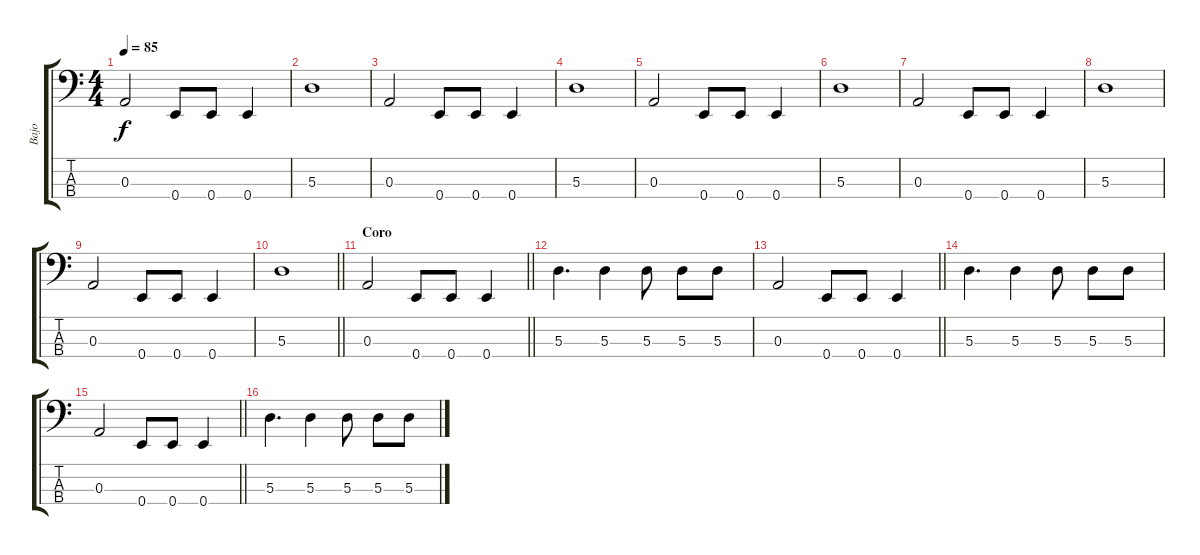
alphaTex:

\track ("Bajo" "Bajo") {instrument electricbassfinger}
\staff {score tabs}
\tuning (G2 D2 A1 E1) {hide}
\ts (4 4)
\tempo 85
\clef f4
\ks c
0.3.2{dy f} 0.4.8 0.4.8 0.4.4 |
5.3.1 |
0.3.2 0.4.8 0.4.8 0.4.4 |
5.3.1 |
0.3.2 0.4.8 0.4.8 0.4.4 |
5.3.1 |
0.3.2 0.4.8 0.4.8 0.4.4 |
5.3.1 |
0.3.2 0.4.8 0.4.8 0.4.4 |
\barLineRight lightlight
5.3.1 |
\section ("" "Coro")
\barLineRight lightlight
0.3.2 0.4.8 0.4.8 0.4.4 |
5.3.4{d} 5.3.4 5.3.8 5.3.8 5.3.8 |
\barLineRight lightlight
0.3.2 0.4.8 0.4.8 0.4.4 |
5.3.4{d} 5.3.4 5.3.8 5.3.8 5.3.8 |
\barLineRight lightlight
0.3.2 0.4.8 0.4.8 0.4.4 |
5.3.4{d} 5.3.4 5.3.8 5.3.8 5.3.8
